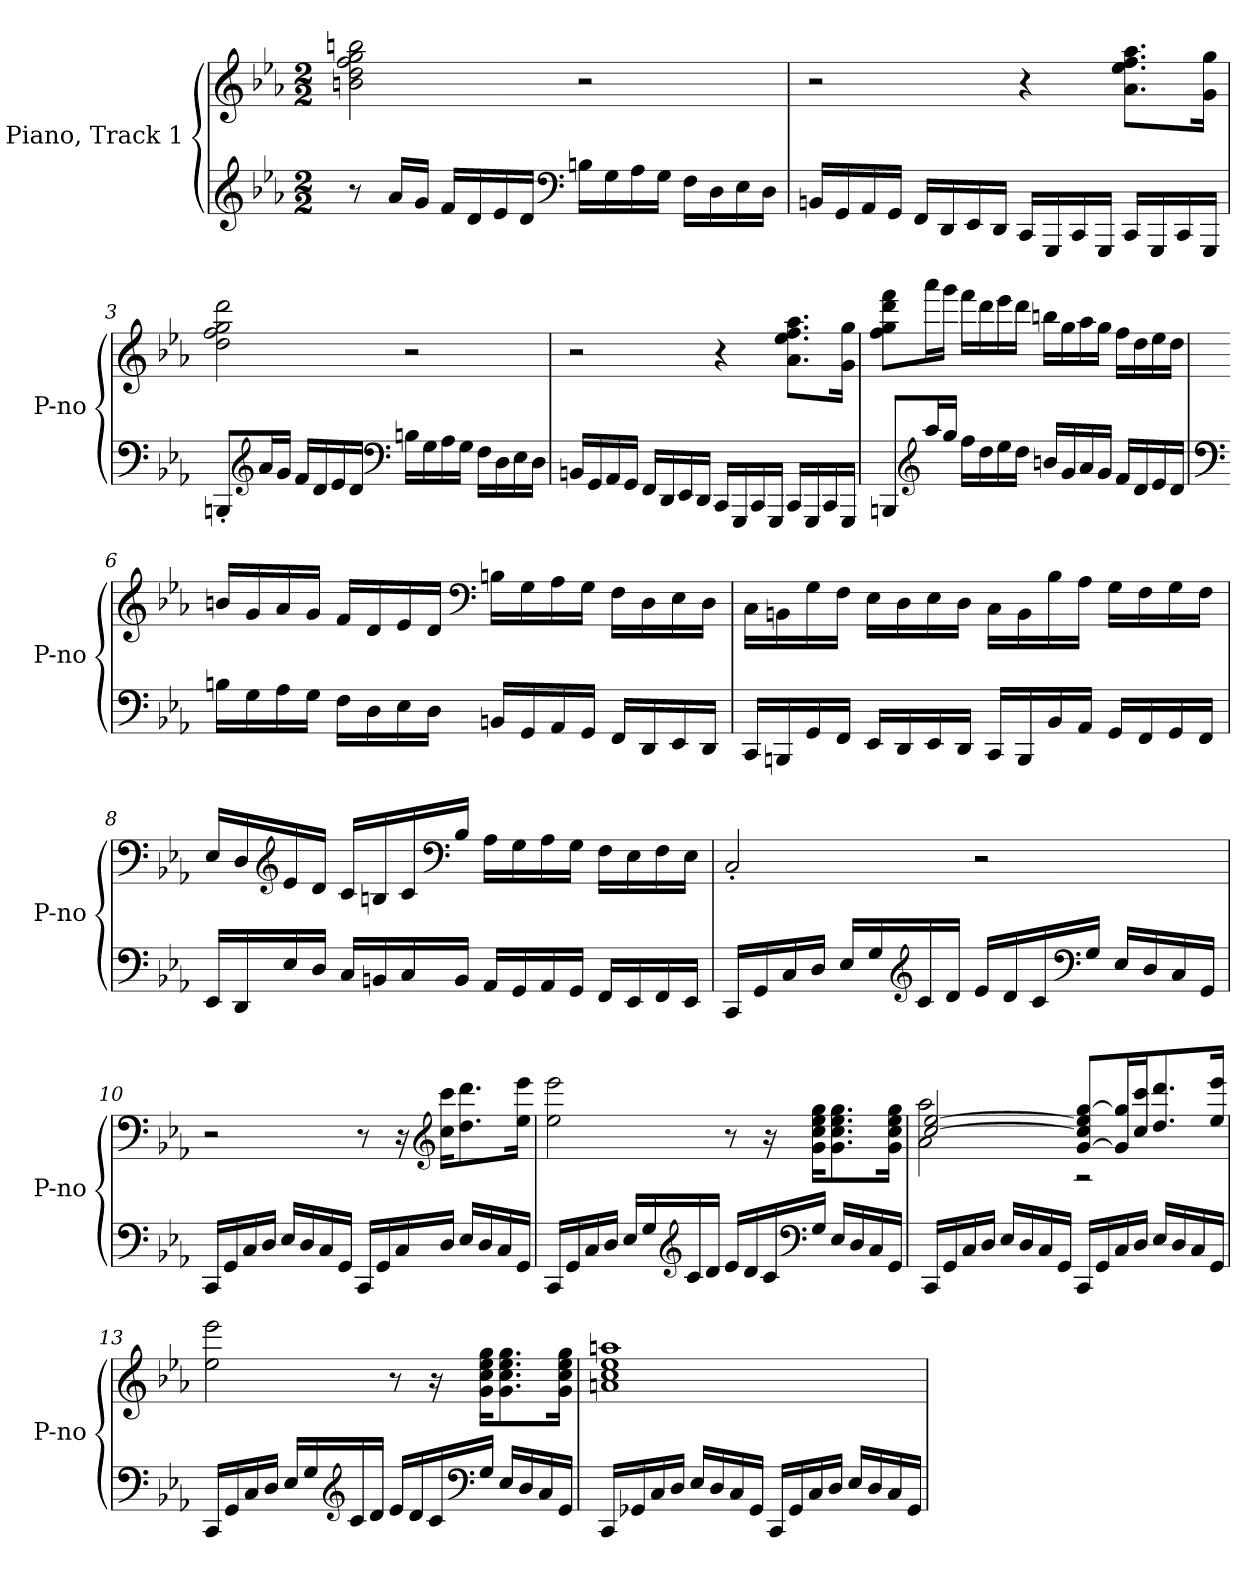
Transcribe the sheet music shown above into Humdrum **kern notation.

**kern	**kern
*part1	*part1
*staff2	*staff1
*I"Piano, Track 1	*
*I'P-no	*
*clefG2	*clefG2
*k[b-e-a-]	*k[b-e-a-]
*M2/2	*M2/2
*MM11	*MM11
=1	=1
8r	2bn\ 2dd\ 2ff\ 2gg\ 2bbn\
16a-/LL	.
16g/JJ	.
16f/LL	.
16d/	.
16e-/	.
16d/JJ	.
*clefF4	*
16Bn\LL	2r
16G\	.
16A-\	.
16G\JJ	.
16F\LL	.
16D\	.
16E-\	.
16D\JJ	.
=2	=2
16BBn/LL	2r
16GG/	.
16AA-/	.
16GG/JJ	.
16FF/LL	.
16DD/	.
16EE-/	.
16DD/JJ	.
16CC/LL	4r
16GGG/	.
16CC/	.
16GGG/JJ	.
*	*MM155
16CC/LL	8.a-\ 8.ee-\ 8.ff\ 8.aa-\L
16GGG/	.
16CC/	.
16GGG/JJ	16g\ 16gg\Jk
!!LO:LB:g=z
=3	=3
8BBBn'/L	2dd\ 2ff\ 2gg\ 2ddd\
*clefG2	*
16a-/L	.
16g/JJ	.
16f/LL	.
16d/	.
16e-/	.
16d/JJ	.
*clefF4	*
16Bn\LL	2r
16G\	.
16A-\	.
16G\JJ	.
16F\LL	.
16D\	.
16E-\	.
16D\JJ	.
=4	=4
16BBn/LL	2r
16GG/	.
16AA-/	.
16GG/JJ	.
16FF/LL	.
16DD/	.
16EE-/	.
16DD/JJ	.
16CC/LL	4r
16GGG/	.
16CC/	.
16GGG/JJ	.
16CC/LL	8.a-\ 8.ee-\ 8.ff\ 8.aa-\L
16GGG/	.
16CC/	.
16GGG/JJ	16g\ 16gg\Jk
!!LO:LB:g=z
=5	=5
*	*MM98
8BBBn/L	8ff\ 8gg\ 8ddd\ 8fff\L
*clefG2	*
16aa-/L	16aaa-\L
16gg/JJ	16ggg\JJ
16ff\LL	16fff\LL
16dd\	16ddd\
*	*MM153
16ee-\	16eee-\
16dd\JJ	16ddd\JJ
16bn/LL	16bbn\LL
16g/	16gg\
16a-/	16aa-\
16g/JJ	16gg\JJ
16f/LL	16ff\LL
16d/	16dd\
*	*MM163
16e-/	16ee-\
16d/JJ	16dd\JJ
=6	=6
*clefF4	*
*	*MM166
16Bn\LL	16bn/LL
16G\	16g/
16A-\	16a-/
16G\JJ	16g/JJ
16F\LL	16f/LL
16D\	16d/
16E-\	16e-/
16D\JJ	16d/JJ
*	*clefF4
16BBn/LL	16Bn\LL
16GG/	16G\
16AA-/	16A-\
16GG/JJ	16G\JJ
16FF/LL	16F\LL
16DD/	16D\
16EE-/	16E-\
16DD/JJ	16D\JJ
!!LO:LB:g=z
=7	=7
16CC/LL	16C\LL
16BBBn/	16BBn\
16GG/	16G\
16FF/JJ	16F\JJ
16EE-/LL	16E-\LL
16DD/	16D\
16EE-/	16E-\
16DD/JJ	16D\JJ
16CC/LL	16C\LL
16BBB/	16BB\
16BB-/	16B-\
16AA-/JJ	16A-\JJ
16GG/LL	16G\LL
16FF/	16F\
16GG/	16G\
16FF/JJ	16F\JJ
=8	=8
16EE-/LL	16E-/LL
16DD/	16D/
*	*clefG2
16E-/	16e-/
16D/JJ	16d/JJ
16C/LL	16c/LL
16BBn/	16Bn/
16C/	16c/
*	*clefF4
16BB/JJ	16B/JJ
*	*MM162
16AA-/LL	16A-\LL
16GG/	16G\
16AA-/	16A-\
16GG/JJ	16G\JJ
*	*MM130
16FF/LL	16F\LL
16EE-/	16E-\
16FF/	16F\
16EE-/JJ	16E-\JJ
!!LO:LB:g=z
=9	=9
16CC/LL	2C'/
16GG/	.
16C/	.
16D/JJ	.
16E-/LL	.
16G/	.
*clefG2	*
16c/	.
16d/JJ	.
16e-/LL	2r
16d/	.
16c/	.
*clefF4	*
16G/JJ	.
16E-/LL	.
16D/	.
16C/	.
16GG/JJ	.
=10	=10
16CC/LL	2r
16GG/	.
16C/	.
16D/JJ	.
16E-/LL	.
16D/	.
16C/	.
16GG/JJ	.
16CC/LL	8r
16GG/	.
16C/	16r
*	*clefG2
16D/JJ	16cc\ 16ccc\KL
16E-/LL	8.dd\ 8.ddd\
16D/	.
16C/	.
16GG/JJ	16ee-\ 16eee-\Jk
!!LO:LB:g=z
=11	=11
16CC/LL	2ee-\ 2eee-\
16GG/	.
16C/	.
16D/JJ	.
16E-/LL	.
16G/	.
*clefG2	*
16c/	.
16d/JJ	.
16e-/LL	8r
16d/	.
16c/	16r
*clefF4	*
16G/JJ	16g\ 16cc\ 16ee-\ 16gg\KL
16E-/LL	8.g\ 8.cc\ 8.ee-\ 8.gg\
16D/	.
16C/	.
16GG/JJ	16g\ 16cc\ 16ee-\ 16gg\Jk
=12	=12
*	*^
16CC/LL	[2cc/ [2ee-/	2a-\ 2aa-\
16GG/	.	.
16C/	.	.
16D/JJ	.	.
16E-/LL	.	.
16D/	.	.
16C/	.	.
16GG/JJ	.	.
16CC/LL	[8g/ 8cc/] 8ee-/] [8gg/L	2r
16GG/	.	.
16C/	16g/] 16gg/]L	.
16D/JJ	16cc/ 16ccc/J	.
16E-/LL	8.dd/ 8.ddd/	.
16D/	.	.
16C/	.	.
16GG/JJ	16ee-/ 16eee-/Jk	.
*	*v	*v
!!LO:PB:g=z
=13	=13
*	*MM151
16CC/LL	2ee-\ 2eee-\
16GG/	.
16C/	.
16D/JJ	.
16E-/LL	.
16G/	.
*clefG2	*
16c/	.
16d/JJ	.
16e-/LL	8r
16d/	.
16c/	16r
*clefF4	*
16G/JJ	16g\ 16cc\ 16ee-\ 16gg\KL
*	*MM164
16E-/LL	8.g\ 8.cc\ 8.ee-\ 8.gg\
16D/	.
16C/	.
16GG/JJ	16g\ 16cc\ 16ee-\ 16gg\Jk
=14	=14
16CC/LL	1an 1cc 1ee- 1aan
16GG-X/	.
16C/	.
16D/JJ	.
16E-/LL	.
16D/	.
16C/	.
16GG-/JJ	.
16CC/LL	.
16GG-/	.
16C/	.
16D/JJ	.
16E-/LL	.
16D/	.
16C/	.
16GG-/JJ	.
=	=
*-	*-
